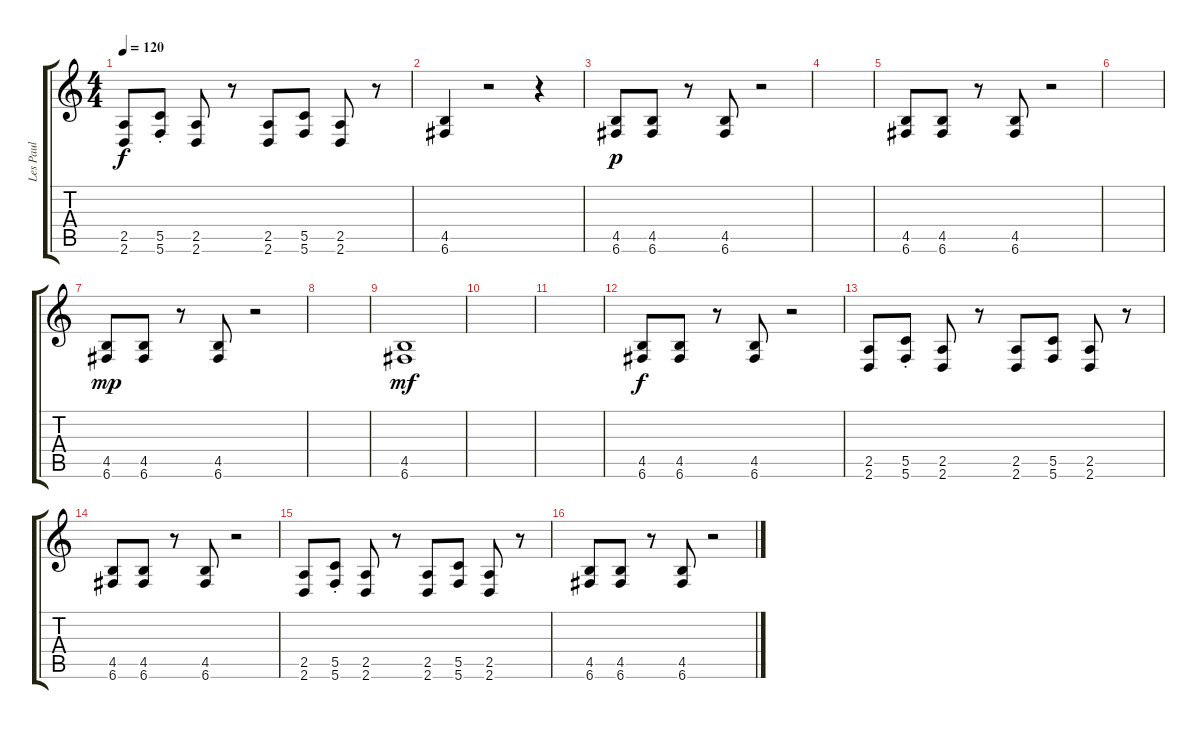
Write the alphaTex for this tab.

\track ("Les Paul" "Les Paul") {instrument overdrivenguitar}
\staff {score tabs}
\tuning (D4 A3 F3 C3 G2 C2) {hide}
\ts (4 4)
\tempo 120
\clef g2
\ks c
(2.5 2.6).8{dy f} (5.5 5.6{st}).8 (2.5 2.6).8 r.8 (2.5 2.6).8 (5.5 5.6).8 (2.5 2.6).8 r.8 |
(4.5 6.6).4 r.2 r.4 |
(4.5 6.6).8{dy p} (4.5 6.6).8 r.8 (4.5 6.6).8 r.2 |
|
(4.5 6.6).8 (4.5 6.6).8 r.8 (4.5 6.6).8 r.2 |
|
(4.5 6.6).8{dy mp} (4.5 6.6).8 r.8 (4.5 6.6).8 r.2 |
|
(4.5 6.6).1{dy mf} |
|
|
(4.5 6.6).8{dy f} (4.5 6.6).8 r.8 (4.5 6.6).8 r.2 |
(2.5 2.6).8 (5.5 5.6{st}).8 (2.5 2.6).8 r.8 (2.5 2.6).8 (5.5 5.6).8 (2.5 2.6).8 r.8 |
(4.5 6.6).8 (4.5 6.6).8 r.8 (4.5 6.6).8 r.2 |
(2.5 2.6).8 (5.5 5.6{st}).8 (2.5 2.6).8 r.8 (2.5 2.6).8 (5.5 5.6).8 (2.5 2.6).8 r.8 |
(4.5 6.6).8 (4.5 6.6).8 r.8 (4.5 6.6).8 r.2
